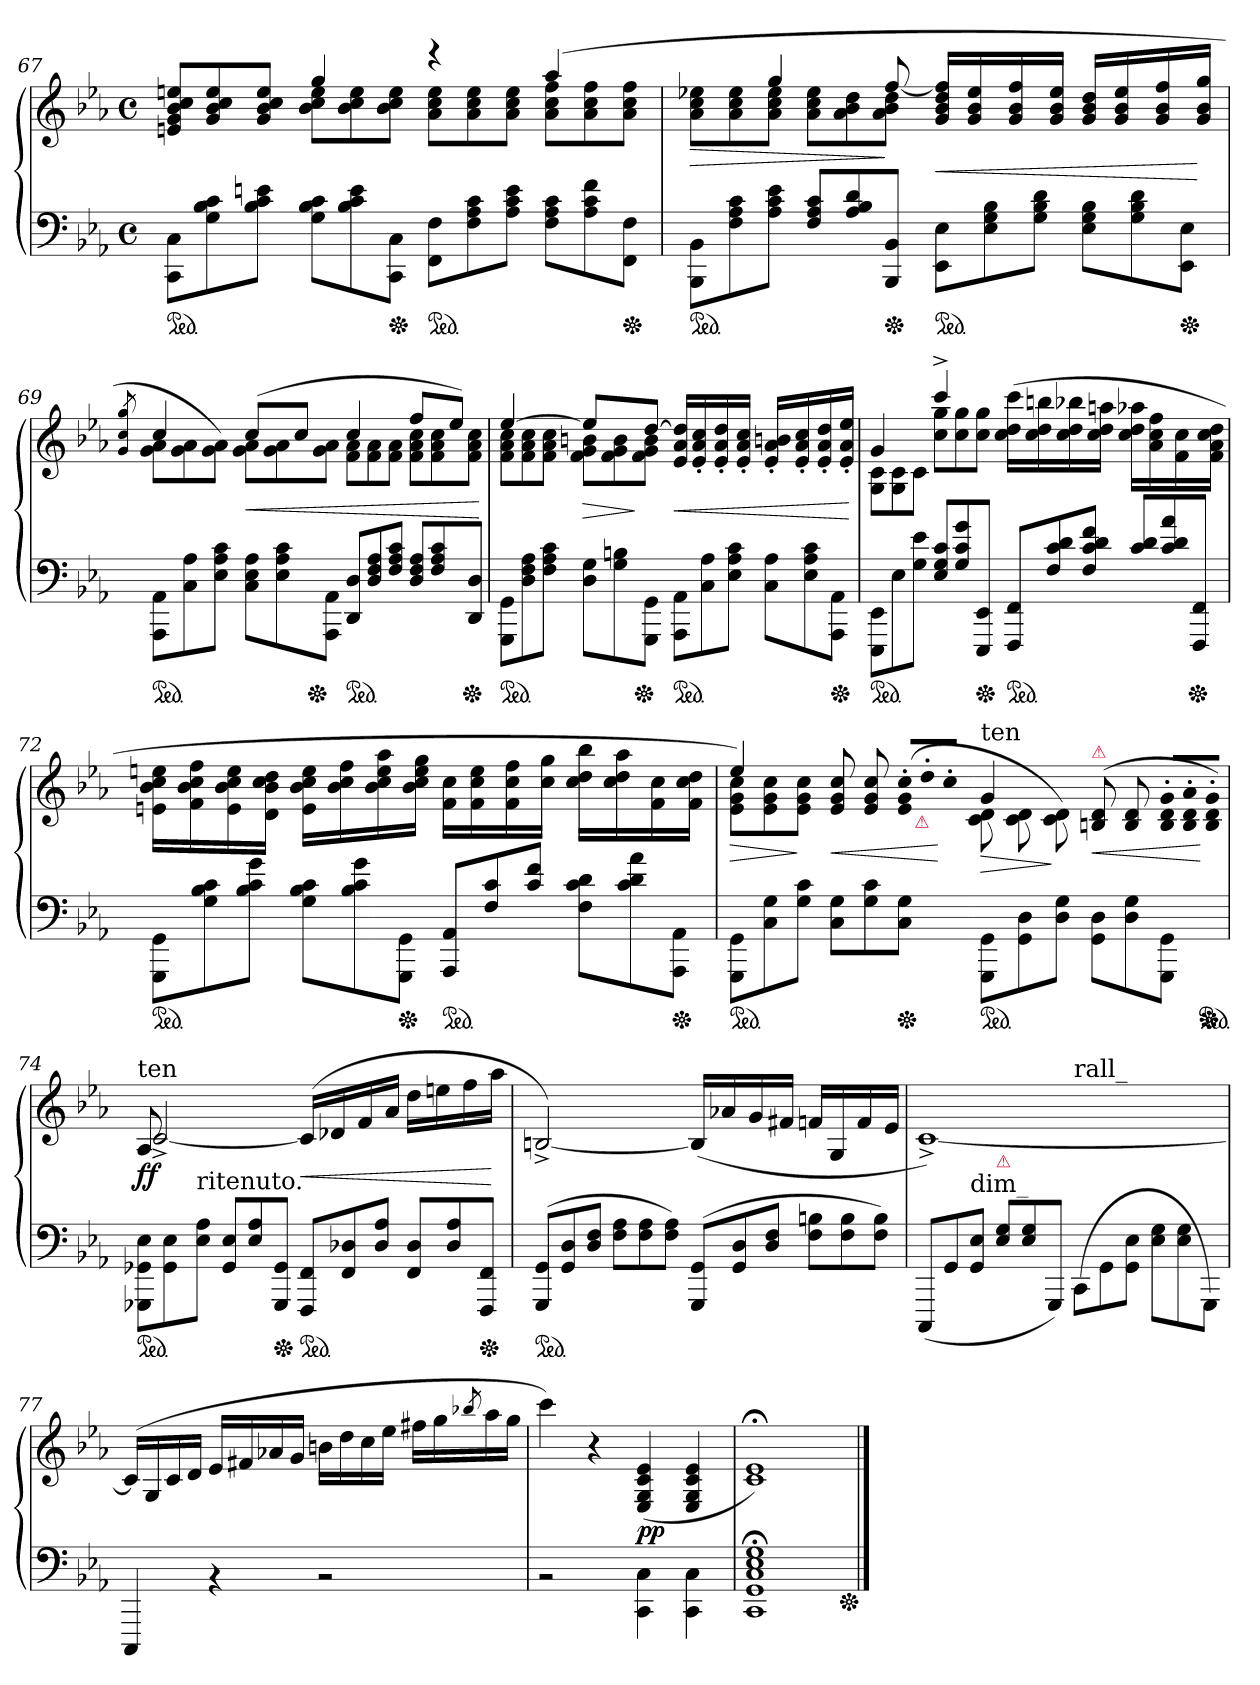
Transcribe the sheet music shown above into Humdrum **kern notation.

**kern	**kern	**dynam
*part1	*part1	*part1
*staff2	*staff1	*staff1/2
*clefF4	*clefG2	*
*k[b-e-a-]	*k[b-e-a-]	*
*M4/4	*M4/4	*
*met(c)	*met(c)	*
=67	=67	=67
*	*^	*
*Xtuplet	*	*Xtuplet	*
*ped	*	*	*
12CC 12CL	4reeeyy	12en 12g 12b- 12cc 12eenL	.
12G 12B- 12c	.	12g 12b- 12cc 12ee	.
12B- 12c 12enJ	.	12g 12b- 12cc 12eeJ	.
12G 12B- 12cL	4gg	12b- 12cc 12eeL	.
12B- 12c 12e	.	12b- 12cc 12ee	.
*Xped	*	*	*
12CC 12CJ	.	12b- 12cc 12eeJ	.
*ped	*	*	*
12FF 12FL	4reee	12a- 12cc 12eeL	.
12F 12A- 12c	.	12a- 12cc 12ee	.
12A- 12c 12eJ	.	12a- 12cc 12eeJ	.
12F 12A- 12cL	(>4aa-	12a- 12cc 12ffL	.
12A- 12c 12f	.	12a- 12cc 12ff	.
*Xped	*	*	*
12FF 12FJ	.	12a- 12cc 12ffJ	.
=68	=68	=68	=68
*ped	*	*	*
12BBB- 12BB-L	12a-\ 12cc\ 12ee-X\L	6rcccyy	>
12F 12A- 12c	12a- 12cc 12ee-	.	.
12A- 12c 12e-J	12a- 12cc 12ee-J	6gg/	.
12F 12A- 12cL	12a-\ 12cc\ 12ee-\L	.	.
12A- 12B- 12d	12a- 12b- 12dd	12rcccyy	.
*Xped	*	*	*
12BBB- 12BB-J	12a- 12b- 12ddJ	[12ff/	]
*ped	*	*	*
12EE- 12E-L	2rgggyy	16g/ 16b-/ 16dd/ 16ff]/LL	<
.	.	16g 16b- 16ee-	.
12E- 12G 12B-	.	.	.
.	.	16g 16b- 16ff	.
12G 12B- 12dJ	.	.	.
.	.	16g 16b- 16ee-JJ	.
12E- 12G 12B-L	.	16g/ 16b-/ 16dd/LL	.
.	.	16g 16b- 16ee-	.
12G 12B- 12d	.	.	.
.	.	16g 16b- 16ff	.
*Xped	*	*	*
12EE- 12E-J	.	.	.
.	.	16g 16b- 16ggJJ	[
=69	=69	=69	=69
.	8qg/ 8qcc/ 8qgg/	.	.
*ped	*	*	*
12AAA-\ 12AA-\L	4cc	12g 12a-L	.
12C 12A-	.	12g 12a-	.
12E- 12A- 12cJ	.	12g 12a-J)	.
12C\ 12E-\ 12A-\L	(8ccL	12g 12a-L	<
12E- 12A- 12c	.	12g 12a-	.
.	8ccJ	.	.
*Xped	*	*	*
12AAA- 12AA-J	.	12g 12a-J	.
*ped	*	*	*
12DD 12DL	4cc	12f 12a-L	.
12D 12F 12A-	.	12f 12a-	.
12F 12A- 12cJ	.	12f 12a-J	.
12D 12F 12A-L	8ffL	12f 12a- 12ccL	.
12F 12A- 12c	.	12f 12a- 12cc	.
.	8ee-J)	.	.
*Xped	*	*	*
12DD 12DJ	.	12f 12a- 12ccJ	.
*	*v	*v	*
.	.	[
=70	=70	=70
*	*^	*
*ped	*	*	*
12GGG\ 12GG\L	[4ee-	12f 12a- 12ccL	.
12D 12F 12A-	.	12f 12a- 12cc	.
12F 12A- 12cJ	.	12f 12a- 12ccJ	.
12D\ 12G\L	12ee-L]	12f 12g 12bnL	>
12G 12Bn	12raayy	12f 12g 12b	.
*Xped	*	*	*
12GGG 12GGJ	[12ddJ	12f 12g 12bJ	]
*ped	*	*	*
12AAA-\ 12AA-\L	16e- 16a- 16dd]LL	2rAyy	<
.	16e-'> 16a-'> 16cc'>	.	.
12C 12A-	.	.	.
.	16e-'> 16a-'> 16dd'>	.	.
12E- 12A- 12cJ	.	.	.
.	16e-'> 16a-'> 16cc'>JJ	.	.
12C\ 12A-\L	16e-'> 16a-'> 16bn'>LL	.	.
.	16e-'> 16a-'> 16cc'>	.	.
12E- 12A- 12c	.	.	.
.	16e-'> 16a-'> 16dd'>	.	.
*Xped	*	*	*
12AAA- 12AA-J	.	.	.
.	16e-'> 16a-'> 16ee-'>JJ	.	.
*	*v	*v	*
.	.	[
=71	=71	=71
*	*^	*
!LO:TX:a:color=crimson:t=⚠	!	!	!
*ped	*	*	*
12EEE-\ 12EE-\L	4g	12G 12cL	.
12E-	.	12G 12c	.
12G 12e-J	.	12cJ	.
12E- 12G 12cL	4ccc^	12cc 12ggL	.
12G 12c 12g	.	12cc 12gg	.
*Xped	*	*	*
12EEE- 12EE-J	.	12cc 12ggJ	.
*ped	*	*	*
12FFF 12FFL	(>16cc 16dd 16cccLL	2rcyy	.
.	16cc 16dd 16bbn	.	.
12F 12c 12d	.	.	.
.	16cc 16dd 16bb-X	.	.
12F 12c 12d 12fJ	.	.	.
.	16cc 16dd 16aanJJ	.	.
12c 12dL	16cc 16dd 16aa-XLL	.	.
.	16a- 16cc 16ff	.	.
12c 12d 12a-	.	.	.
.	16f 16cc	.	.
*Xped	*	*	*
12FFF 12FFJ	.	.	.
.	16f 16a- 16cc 16ddJJ	.	.
*	*v	*v	*
=72	=72	=72
!LO:TX:a:color=crimson:t=⚠	!	!
*ped	*	*
12GGG 12GGL	16en\ 16b-\ 16cc\ 16een\LL	.
.	16f 16b- 16cc 16ff	.
12G 12B- 12c	.	.
.	16e 16b- 16cc 16ee	.
12B- 12c 12gJ	.	.
.	16d 16b- 16cc 16ddJJ	.
12G 12B- 12cL	16e 16b- 16cc 16eeLL	.
.	16b- 16cc 16ff	.
12B- 12c 12g	.	.
.	16b- 16cc 16ee 16aa-	.
*Xped	*	*
12GGG 12GGJ	.	.
.	16b- 16cc 16ee 16ggJJ	.
*ped	*	*
12AAA- 12AA-L	16f 16ccLL	.
.	16f 16cc 16ee	.
12F 12c	.	.
.	16f 16cc 16ff	.
12c 12fJ	.	.
.	16cc 16ggJJ	.
12F 12c 12dL	16cc 16dd 16bb-LL	.
.	16cc 16dd 16aa-	.
12c 12d 12a-	.	.
.	16f 16cc	.
*Xped	*	*
12AAA- 12AA-J	.	.
.	16f 16cc 16ddJJ	.
=73	=73	=73
*	*^	*
*ped	*	*	*
12GGG\ 12GG\L	4ee-)	12e- 12g 12ccL	>
12C 12G	.	12e- 12g 12cc	.
12G 12cJ	.	12e- 12g 12ccJ	]
12C 12GL	6ryy	12e- 12g 12ccL	<
12G 12c	.	12e- 12g 12cc	.
!	!LO:N:vis=16	!LO:N:vis=4	!
*Xped	*	*	*
12C 12GJ	(36cc'LL	12e- 12g	.
!	!LO:TX:b:color=crimson:t=⚠	!	!
!	!LO:N:vis=16	!	!
.	36dd'	.	.
!	!LO:N:vis=16	!	!
.	36cc'JJ	.	[
!	!LO:TX:a:t=ten	!	!
*ped	*	*	*
12GGG\ 12GG\L	4g	12c 12dL	>
12GG 12D	.	12c 12d	.
12D 12GJ	.	12c 12dJ)	]
!	!LO:TX:a:color=crimson:t=⚠	!	!
12GG\ 12D\L	6ryy	(12Bn 12dL	<
12D 12G	.	12B 12d	.
!	!LO:N:vis=16	!LO:N:vis=4	!
12GGG 12GGJ	36g'LL	12B 12d	.
!	!LO:N:vis=16	!	!
.	36B' 36d' 36a-'	.	.
!	!LO:N:vis=16	!	!
*Xped	*	*	*
.	36B' 36d' 36g'JJ)	.	[
*ped	*	*	*
=74	=74	=74	=74
!	!LO:TX:a:t=ten	!	!
*ped	*	*	*
12GGG-X\ 12GG-X\ 12E-\L	8A-/	[2c^>/	ff
12GG-\ 12E-\	.	.	.
.	8reyy	.	.
!LO:TX:a:t=ritenuto.	!	!	!
12E- 12A-J	.	.	.
12GG- 12E-L	2.reyy	.	.
12E- 12A-	.	.	.
*Xped	*	*	*
12GGG- 12GG-J	.	.	.
*ped	*	*	*
12FFF 12FFL	.	(>16c/LL]	<
.	.	16d-X	.
12FF 12D-X	.	.	.
.	.	16f	.
12D- 12A-J	.	.	.
.	.	16a-JJ	.
12FF 12D-L	.	16ddLL	.
.	.	16een	.
12D- 12A-	.	.	.
.	.	16ff	.
*Xped	*	*	*
12FFF 12FFJ	.	.	.
.	.	16aa-JJ	[
*	*v	*v	*
=75	=75	=75
*ped	*	*
(12GGG 12GGL	[2Bn^>)	.
12GG 12D	.	.
12D 12FJ	.	.
12F 12A-L	.	.
12F 12A-	.	.
12F 12A-J)	.	.
(12GGG 12GGL	(<16BLL]	.
.	16a-X	.
12GG 12D	.	.
.	16g	.
12D 12FJ	.	.
.	16f#XJJ	.
12F 12BnL	16fnLL	.
.	16G	.
12F 12B	.	.
.	16f	.
12F 12BJ)	.	.
.	16e-JJ	.
=76	=76	=76
!	!LO:TX:a:color=crimson:t=⚠	!
*	*^	*
(>12CCCL	[1c^<)	2ryy	.
12GG	.	.	.
!LO:TX:a:t=dim_	!	!	!
12GG 12E-J	.	.	.
!LO:TX:a:color=crimson:t=⚠	!	!	!
12E- 12GL	.	.	.
12E- 12G	.	.	.
12GGGJ)	.	.	.
!	!	!LO:TX:a:t=rall_	!
(>12CC\L	.	2ryy	.
12GG	.	.	.
12GG 12E-J	.	.	.
12E-\ 12G\L	.	.	.
12E- 12G	.	.	.
12GGGJ)	.	.	.
*	*v	*v	*
=77	=77	=77
4CCC	(>16cLL]	.
.	16G	.
.	16c	.
.	16dJJ	.
4rBB	16e-LL	.
.	16f#X	.
.	16a-X	.
.	16gJJ	.
2rBB	16bnLL	.
.	16dd	.
.	16cc	.
.	16ee-JJ	.
.	16ff#XLL	.
.	16gg	.
.	8qbb-X/	.
.	16aa-	.
.	16ggJJ	.
=78	=78	=78
2rBB	4ccc)	.
.	4r	.
4CC\ 4C\	(4E-/ 4G/ 4c/ 4e-/	pp
4CC\ 4C\	4E-/ 4G/ 4c/ 4e-/	.
=79	=79	=79
1CC; 1GG; 1C; 1E-; 1G;	1c;< 1e-;<)	.
*Xped	*	*
==	==	==
*-	*-	*-
